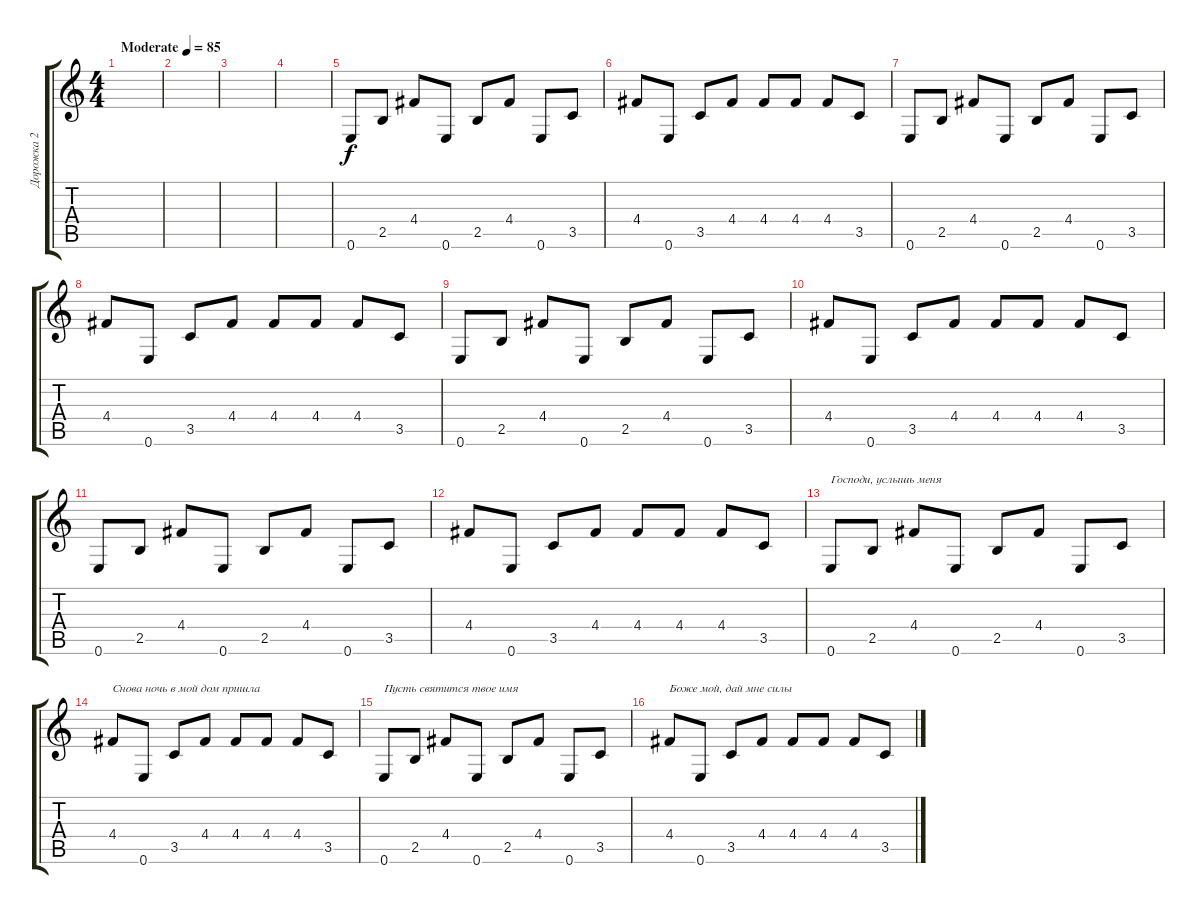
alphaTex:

\track ("Дорожка 2" "Дорожка 2") {instrument distortionguitar}
\staff {score tabs}
\tuning (E4 B3 G3 D3 A2 E2) {hide}
\ts (4 4)
\tempo (85 "Moderate")
\clef g2
\ks c
|
|
|
|
0.6.8 2.5.8 4.4.8 0.6.8 2.5.8 4.4.8 0.6.8 3.5.8 |
4.4.8 0.6.8 3.5.8 4.4.8 4.4.8 4.4.8 4.4.8 3.5.8 |
0.6.8 2.5.8 4.4.8 0.6.8 2.5.8 4.4.8 0.6.8 3.5.8 |
4.4.8 0.6.8 3.5.8 4.4.8 4.4.8 4.4.8 4.4.8 3.5.8 |
0.6.8 2.5.8 4.4.8 0.6.8 2.5.8 4.4.8 0.6.8 3.5.8 |
4.4.8 0.6.8 3.5.8 4.4.8 4.4.8 4.4.8 4.4.8 3.5.8 |
0.6.8 2.5.8 4.4.8 0.6.8 2.5.8 4.4.8 0.6.8 3.5.8 |
4.4.8 0.6.8 3.5.8 4.4.8 4.4.8 4.4.8 4.4.8 3.5.8 |
0.6.8{txt "Господи, услышь меня"} 2.5.8 4.4.8 0.6.8 2.5.8 4.4.8 0.6.8 3.5.8 |
4.4.8{txt "Снова ночь в мой дом пришла"} 0.6.8 3.5.8 4.4.8 4.4.8 4.4.8 4.4.8 3.5.8 |
0.6.8{txt "Пусть святится твое имя"} 2.5.8 4.4.8 0.6.8 2.5.8 4.4.8 0.6.8 3.5.8 |
4.4.8{txt "Боже мой, дай мне силы"} 0.6.8 3.5.8 4.4.8 4.4.8 4.4.8 4.4.8 3.5.8
